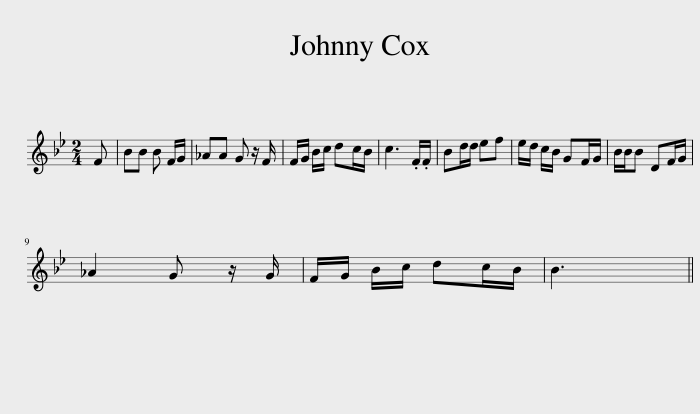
X:1
L:1/8
M:2/4
I:linebreak $
K:Bb
V:1 treble
V:1
 F | BB B F/G/ | _AA G z/ F/ | F/G/ B/c/ dc/B/ | c3 .F/.F/ | %5
 Bd/d/ ef | e/d/ c/B/ GF/G/ | B/B/B DF/G/ |$ _A2 G z/ G/ | F/G/ B/c/ dc/B/ | %10
 B3 || %11
